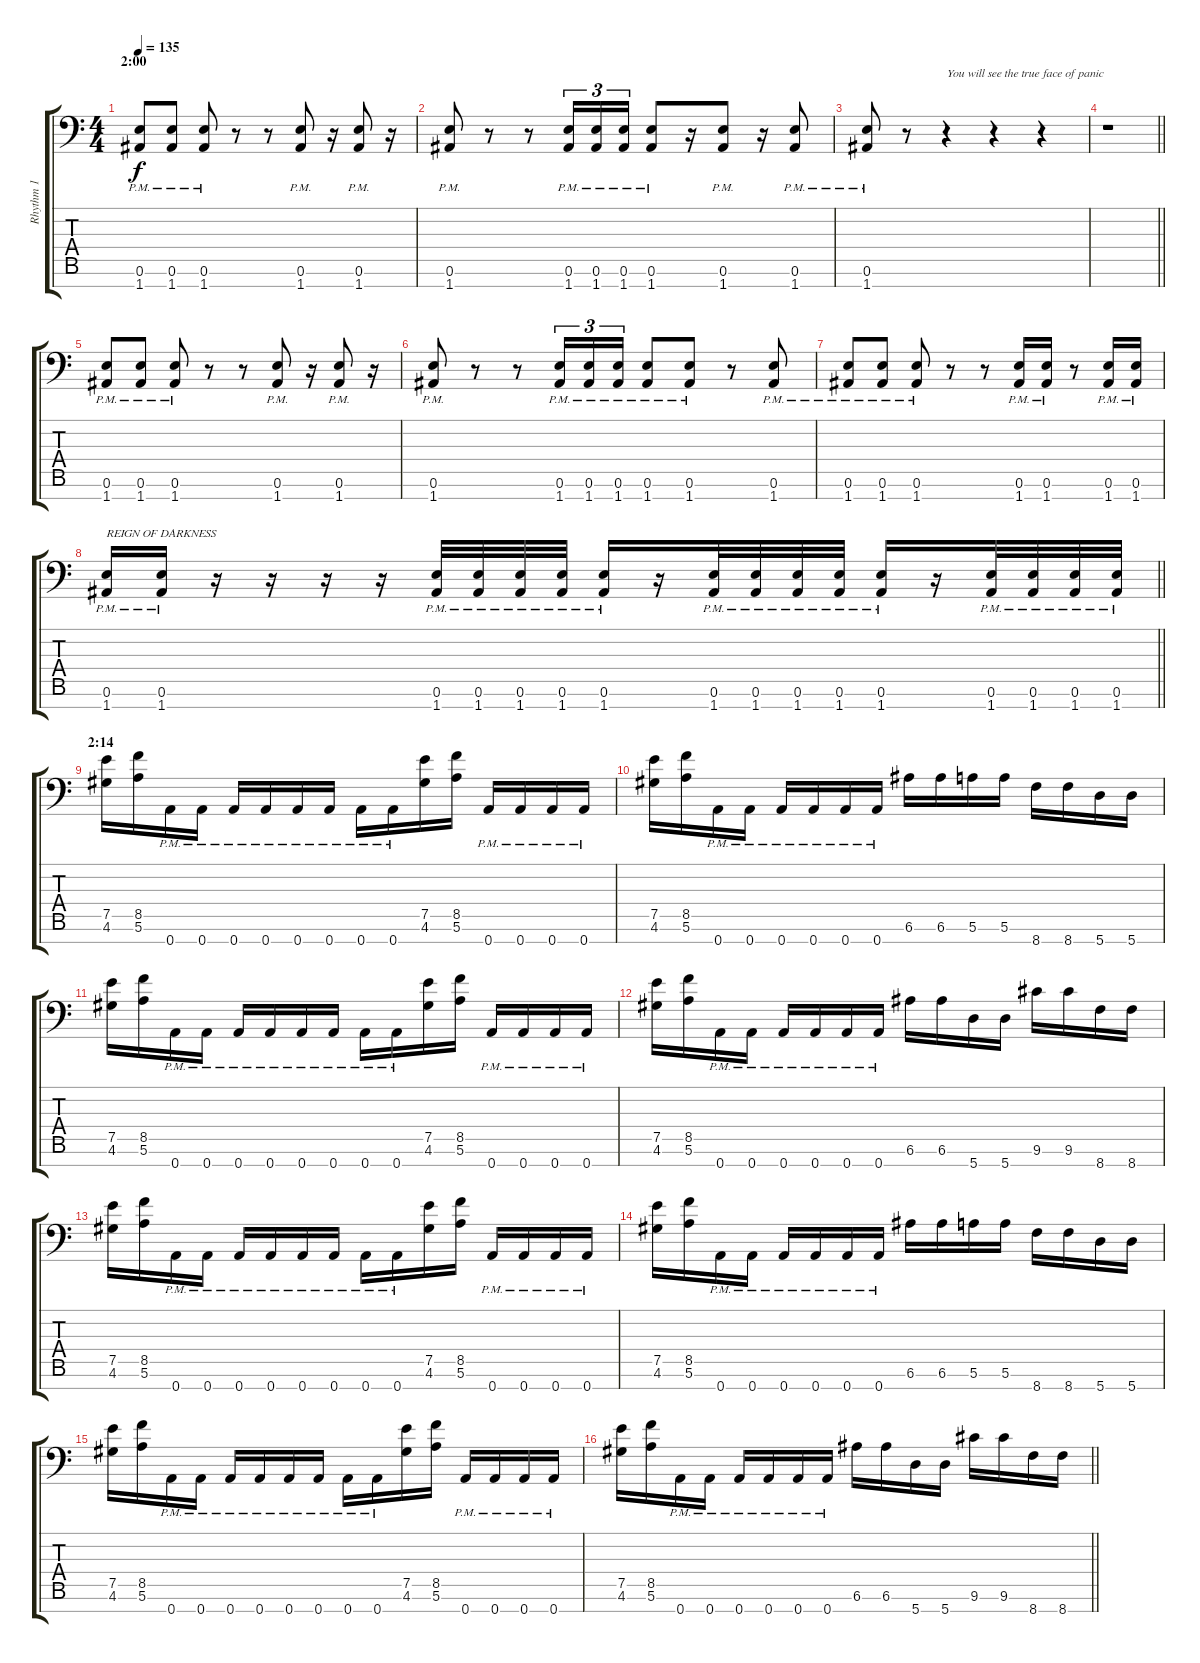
\track ("Rhythm 1" "Rhythm 1") {instrument distortionguitar}
\staff {score tabs}
\tuning (E4 B3 G3 D3 A2 E2 A1) {hide}
\ts (4 4)
\section ("" "2:00")
\tempo 135
\clef f4
\ks c
(0.6{pm} 1.7{pm}).8{dy f} (0.6{pm} 1.7{pm}).8 (0.6{pm} 1.7{pm}).8 r.8 r.8 (0.6{pm} 1.7{pm}).8 r.16 (0.6{pm} 1.7{pm}).8 r.16 |
(0.6{pm} 1.7{pm}).8 r.8 r.8 (0.6{pm} 1.7{pm}).16{tu (3 2)} (0.6{pm} 1.7{pm}).16{tu (3 2)} (0.6{pm} 1.7{pm}).16{tu (3 2)} (0.6{pm} 1.7{pm}).8 r.16 (0.6{pm} 1.7{pm}).8 r.16 (0.6{pm} 1.7{pm}).8 |
(0.6{pm} 1.7{pm}).8 r.8 r.4{txt "You will see the true face of panic"} r.4 r.4 |
\barLineRight lightlight
r.1 |
(0.6{pm} 1.7{pm}).8 (0.6{pm} 1.7{pm}).8 (0.6{pm} 1.7{pm}).8 r.8 r.8 (0.6{pm} 1.7{pm}).8 r.16 (0.6{pm} 1.7{pm}).8 r.16 |
(0.6{pm} 1.7{pm}).8 r.8 r.8 (0.6{pm} 1.7{pm}).16{tu (3 2)} (0.6{pm} 1.7{pm}).16{tu (3 2)} (0.6{pm} 1.7{pm}).16{tu (3 2)} (0.6{pm} 1.7{pm}).8 (0.6{pm} 1.7{pm}).8 r.8 (0.6{pm} 1.7{pm}).8 |
(0.6{pm} 1.7{pm}).8 (0.6{pm} 1.7{pm}).8 (0.6{pm} 1.7{pm}).8 r.8 r.8 (0.6{pm} 1.7{pm}).16 (0.6{pm} 1.7{pm}).16 r.8 (0.6{pm} 1.7{pm}).16 (0.6{pm} 1.7{pm}).16 |
\barLineRight lightlight
(0.6{pm} 1.7{pm}).16{txt "REIGN OF DARKNESS"} (0.6{pm} 1.7{pm}).16 r.16 r.16 r.16 r.16 (0.6{pm} 1.7{pm}).32 (0.6{pm} 1.7{pm}).32 (0.6{pm} 1.7{pm}).32 (0.6{pm} 1.7{pm}).32 (0.6{pm} 1.7{pm}).16 r.16 (0.6{pm} 1.7{pm}).32 (0.6{pm} 1.7{pm}).32 (0.6{pm} 1.7{pm}).32 (0.6{pm} 1.7{pm}).32 (0.6{pm} 1.7{pm}).16 r.16 (0.6{pm} 1.7{pm}).32 (0.6{pm} 1.7{pm}).32 (0.6{pm} 1.7{pm}).32 (0.6{pm} 1.7{pm}).32 |
\section ("" "2:14")
(7.5 4.6).16 (8.5 5.6).16 0.7{pm}.16 0.7{pm}.16 0.7{pm}.16 0.7{pm}.16 0.7{pm}.16 0.7{pm}.16 0.7{pm}.16 0.7{pm}.16 (7.5 4.6).16 (8.5 5.6).16 0.7{pm}.16 0.7{pm}.16 0.7{pm}.16 0.7{pm}.16 |
(7.5 4.6).16 (8.5 5.6).16 0.7{pm}.16 0.7{pm}.16 0.7{pm}.16 0.7{pm}.16 0.7{pm}.16 0.7{pm}.16 6.6.16 6.6.16 5.6.16 5.6.16 8.7.16 8.7.16 5.7.16 5.7.16 |
(7.5 4.6).16 (8.5 5.6).16 0.7{pm}.16 0.7{pm}.16 0.7{pm}.16 0.7{pm}.16 0.7{pm}.16 0.7{pm}.16 0.7{pm}.16 0.7{pm}.16 (7.5 4.6).16 (8.5 5.6).16 0.7{pm}.16 0.7{pm}.16 0.7{pm}.16 0.7{pm}.16 |
(7.5 4.6).16 (8.5 5.6).16 0.7{pm}.16 0.7{pm}.16 0.7{pm}.16 0.7{pm}.16 0.7{pm}.16 0.7{pm}.16 6.6.16 6.6.16 5.7.16 5.7.16 9.6.16 9.6.16 8.7.16 8.7.16 |
(7.5 4.6).16 (8.5 5.6).16 0.7{pm}.16 0.7{pm}.16 0.7{pm}.16 0.7{pm}.16 0.7{pm}.16 0.7{pm}.16 0.7{pm}.16 0.7{pm}.16 (7.5 4.6).16 (8.5 5.6).16 0.7{pm}.16 0.7{pm}.16 0.7{pm}.16 0.7{pm}.16 |
(7.5 4.6).16 (8.5 5.6).16 0.7{pm}.16 0.7{pm}.16 0.7{pm}.16 0.7{pm}.16 0.7{pm}.16 0.7{pm}.16 6.6.16 6.6.16 5.6.16 5.6.16 8.7.16 8.7.16 5.7.16 5.7.16 |
(7.5 4.6).16 (8.5 5.6).16 0.7{pm}.16 0.7{pm}.16 0.7{pm}.16 0.7{pm}.16 0.7{pm}.16 0.7{pm}.16 0.7{pm}.16 0.7{pm}.16 (7.5 4.6).16 (8.5 5.6).16 0.7{pm}.16 0.7{pm}.16 0.7{pm}.16 0.7{pm}.16 |
\barLineRight lightlight
(7.5 4.6).16 (8.5 5.6).16 0.7{pm}.16 0.7{pm}.16 0.7{pm}.16 0.7{pm}.16 0.7{pm}.16 0.7{pm}.16 6.6.16 6.6.16 5.7.16 5.7.16 9.6.16 9.6.16 8.7.16 8.7.16
